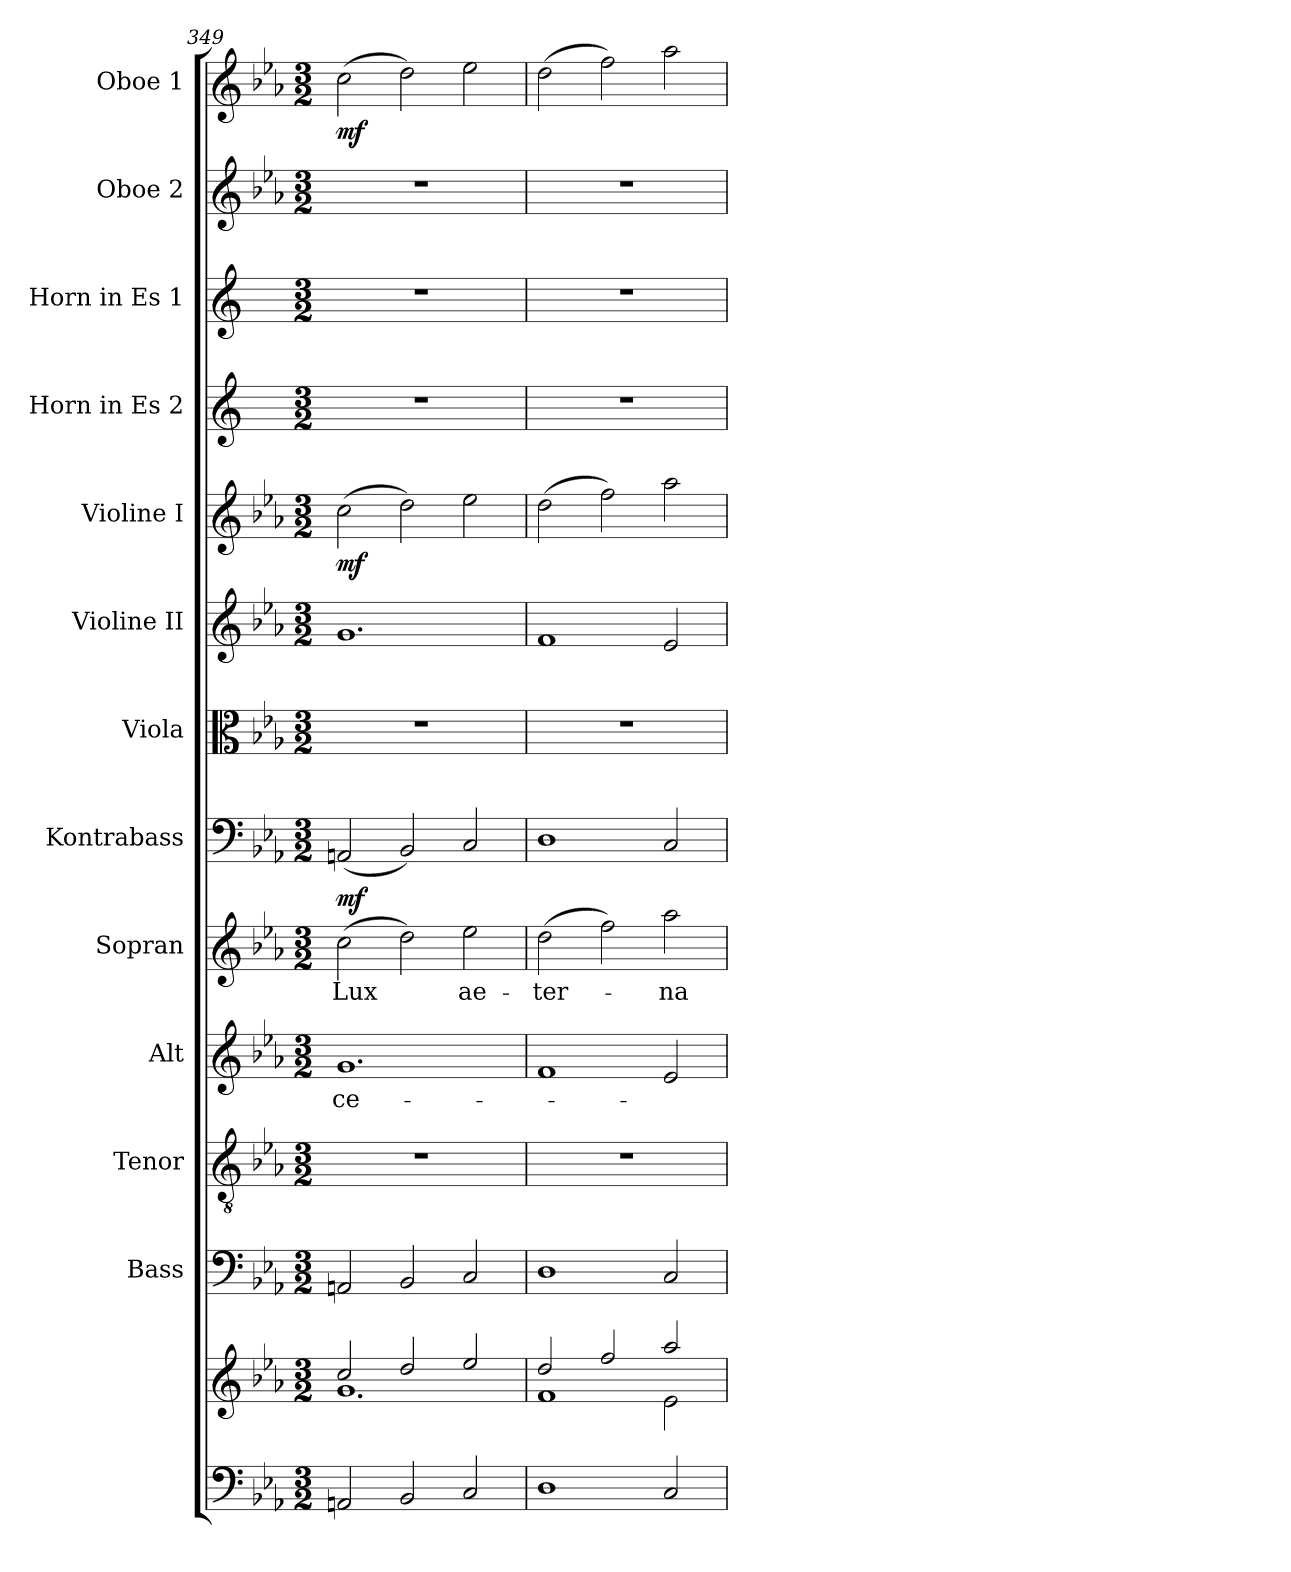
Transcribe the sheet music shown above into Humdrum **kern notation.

**kern	**kern	**kern	**kern	**kern	**text	**kern	**text	**dynam	**kern	**kern	**kern	**kern	**dynam	**kern	**kern	**kern	**kern	**dynam
*part13	*part13	*part12	*part11	*part10	*part10	*part9	*part9	*part9	*part8	*part7	*part6	*part5	*part5	*part4	*part3	*part2	*part1	*part1
*staff14	*staff13	*staff12	*staff11	*staff10	*staff10	*staff9	*staff9	*staff9	*staff8	*staff7	*staff6	*staff5	*staff5	*staff4	*staff3	*staff2	*staff1	*staff1
*	*	*I"Bass	*I"Tenor	*I"Alt	*	*I"Sopran	*	*	*I"Kontrabass	*I"Viola	*I"Violine II	*I"Violine I	*	*I"Horn in Es 2	*I"Horn in Es 1	*I"Oboe 2	*I"Oboe 1	*
*	*	*I'B.	*I'T.	*I'A.	*	*I'S.	*	*	*I'Kb.	*I'Vla.	*I'Vl. II	*I'Vl. I	*	*I'Hr. 2	*I'Hr. 1	*I'Ob. 2	*I'Ob. 1	*
*clefF4	*clefG2	*clefF4	*clefGv2	*clefG2	*	*clefG2	*	*	*clefF4	*clefC3	*clefG2	*clefG2	*	*clefG2	*clefG2	*clefG2	*clefG2	*
*	*	*	*	*	*	*	*	*	*ITrd7c12	*	*	*	*	*ITrd5c9	*ITrd5c9	*	*	*
*k[b-e-a-]	*k[b-e-a-]	*k[b-e-a-]	*k[b-e-a-]	*k[b-e-a-]	*	*k[b-e-a-]	*	*	*k[b-e-a-]	*k[b-e-a-]	*k[b-e-a-]	*k[b-e-a-]	*	*k[b-e-a-]	*k[b-e-a-]	*k[b-e-a-]	*k[b-e-a-]	*
*E-:	*E-:	*E-:	*E-:	*E-:	*	*E-:	*	*	*E-:	*E-:	*E-:	*E-:	*	*E-:	*E-:	*E-:	*E-:	*
*M3/2	*M3/2	*M3/2	*M3/2	*M3/2	*	*M3/2	*	*	*M3/2	*M3/2	*M3/2	*M3/2	*	*M3/2	*M3/2	*M3/2	*M3/2	*
=349	=349	=349	=349	=349	=349	=349	=349	=349	=349	=349	=349	=349	=349	=349	=349	=349	=349	=349
*	*^	*	*	*	*	*	*	*	*	*	*	*	*	*	*	*	*	*
!	!	!	!	!	!	!LO:LY:b	!	!LO:LY:b	!LO:DY:a	!	!	!	!	!LO:DY:b	!	!	!	!	!LO:DY:b
2AAn/	2cc/	1.g	2AAn/	1.r	1.g	-ce-	(>2cc\	Lux	mf	(<2AAAn/	1.r	1.g	(>2cc\	mf	1.r	1.r	1.r	(>2cc\	mf
2BB-/	2dd/	.	2BB-/	.	.	.	2dd\)	.	.	2BBB-/)	.	.	2dd\)	.	.	.	.	2dd\)	.
!	!	!	!	!	!	!	!	!LO:LY:b	!	!	!	!	!	!	!	!	!	!	!
2C/	2ee-/	.	2C/	.	.	.	2ee-\	ae-	.	2CC/	.	.	2ee-\	.	.	.	.	2ee-\	.
=350	=350	=350	=350	=350	=350	=350	=350	=350	=350	=350	=350	=350	=350	=350	=350	=350	=350	=350	=350
!	!	!	!	!	!	!	!	!LO:LY:b	!	!	!	!	!	!	!	!	!	!	!
1D	2dd/	1f	1D	1.r	1f	.	(>2dd\	-ter-	.	1DD	1.r	1f	(>2dd\	.	1.r	1.r	1.r	(>2dd\	.
.	2ff/	.	.	.	.	.	2ff\)	.	.	.	.	.	2ff\)	.	.	.	.	2ff\)	.
!	!	!	!	!	!	!	!	!LO:LY:b	!	!	!	!	!	!	!	!	!	!	!
2C/	2aa-/	2e-\	2C/	.	2e-/	.	2aa-\	-na	.	2CC/	.	2e-/	2aa-\	.	.	.	.	2aa-\	.
*	*v	*v	*	*	*	*	*	*	*	*	*	*	*	*	*	*	*	*	*
=	=	=	=	=	=	=	=	=	=	=	=	=	=	=	=	=	=	=
*-	*-	*-	*-	*-	*-	*-	*-	*-	*-	*-	*-	*-	*-	*-	*-	*-	*-	*-
